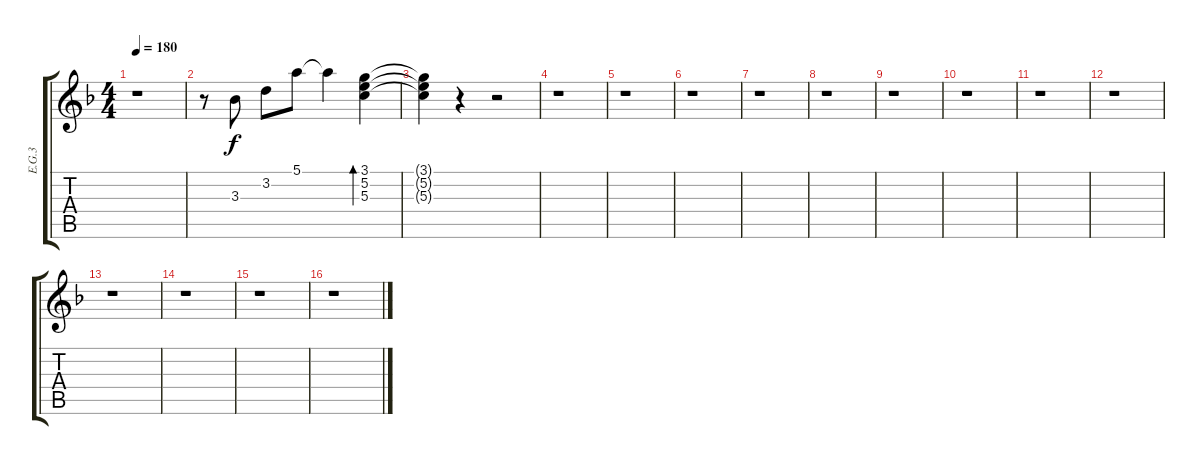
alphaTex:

\track ("E.G.3" "E.G.3") {instrument distortionguitar}
\staff {score tabs}
\tuning (E4 B3 G3 D3 A2 E2) {hide}
\ts (4 4)
\tempo 180
\clef g2
\ks f
r.1{dy f} |
r.8 3.3.8 3.2.8 5.1.8 5.1{t}.4 (3.1 5.2 5.3).4{bd 120} |
(3.1{t} 5.2{t} 5.3{t}).4 r.4 r.2 |
r.1 |
r.1 |
r.1 |
r.1 |
r.1 |
r.1 |
r.1 |
r.1 |
r.1 |
r.1 |
r.1 |
r.1 |
r.1
